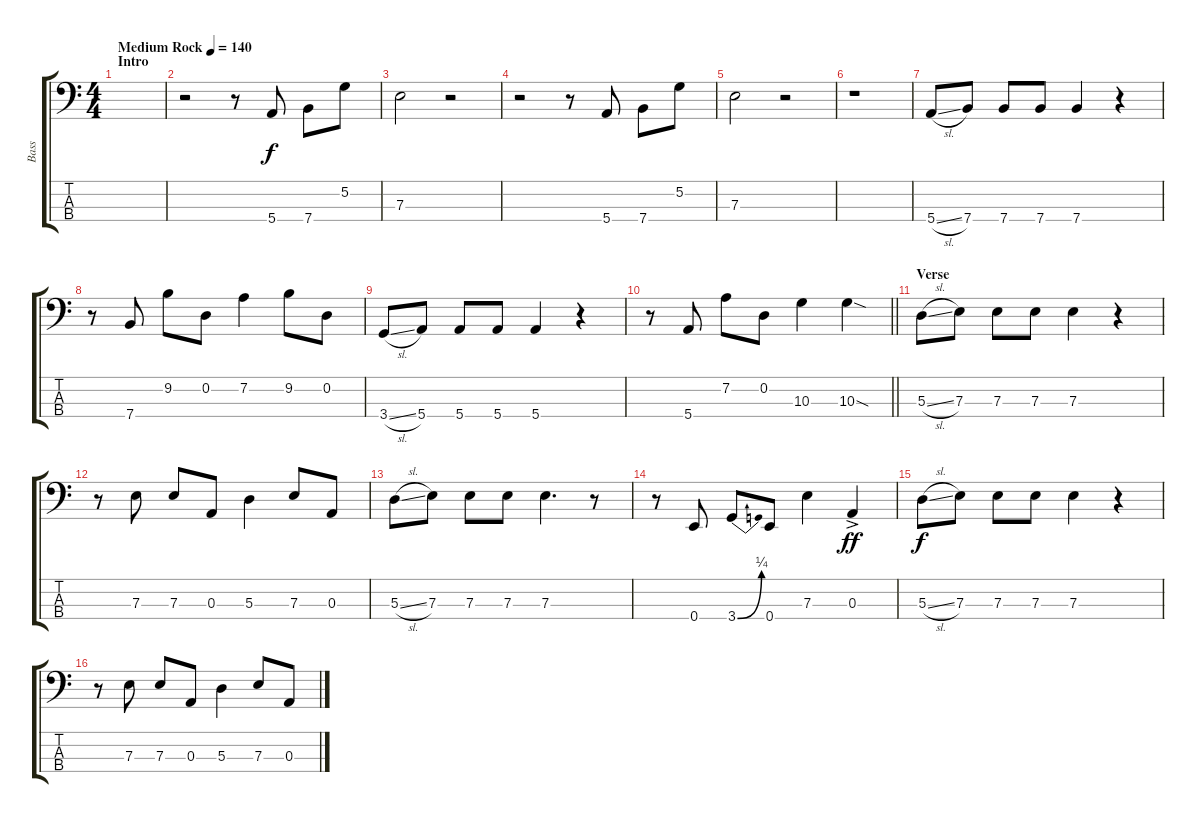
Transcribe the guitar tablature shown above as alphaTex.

\track ("Bass" "Bass") {instrument electricbassfinger}
\staff {score tabs}
\tuning (G2 D2 A1 E1) {hide}
\ts (4 4)
\section ("" "Intro")
\tempo (140 "Medium Rock")
\clef f4
\ks c
|
r.2 r.8 5.4.8 7.4.8 5.2.8 |
7.3.2 r.2 |
r.2 r.8 5.4.8 7.4.8 5.2.8 |
7.3.2 r.2 |
r.1 |
5.4{sl}.8 7.4.8 7.4.8 7.4.8 7.4.4 r.4 |
r.8 7.4.8 9.2.8 0.2.8 7.2.4 9.2.8 0.2.8 |
3.4{sl}.8 5.4.8 5.4.8 5.4.8 5.4.4 r.4 |
\barLineRight lightlight
r.8 5.4.8 7.2.8 0.2.8 10.3.4 10.3{sod}.4 |
\section ("" "Verse")
5.3{sl}.8 7.3.8 7.3.8 7.3.8 7.3.4 r.4 |
r.8 7.3.8 7.3.8 0.3.8 5.3.4 7.3.8 0.3.8 |
5.3{sl}.8 7.3.8 7.3.8 7.3.8 7.3.4{d} r.8 |
r.8 0.4.8 3.4{be (bend 0 0 60 1)}.8 0.4.8 7.3.4 0.3{ac}.4{dy ff} |
5.3{sl}.8{dy f} 7.3.8 7.3.8 7.3.8 7.3.4 r.4 |
r.8 7.3.8 7.3.8 0.3.8 5.3.4 7.3.8 0.3.8
